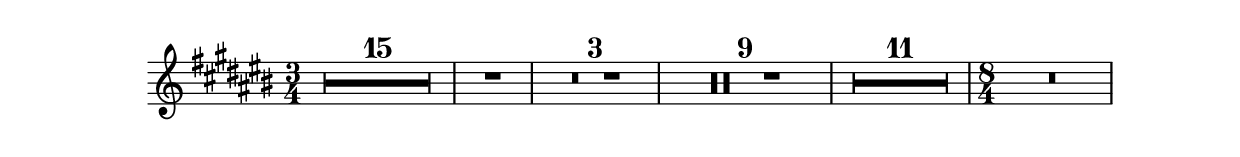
\version "1.9.4"
\header{

texidoc="
Multiple measure rests do not collide with barlines and clefs.  They
are not expanded when you set @code{Score.skipBars}.  Although the
multi-measure-rest is a Spanner, minimum distances are set to keep it
colliding from barlines. 

Rests over measures during longer than 2 wholes use breve rests. When
more than 10 or more measures (tunable through @code{expand-limit})
are used then a different symbol is used.

"
}


\score { \notes {
    \time 3/4 \key cis \major
    R2.*15
  
    R2.
    R2.*3
    R2.*9
    R2.*11

\time 8/4 R1*2
}
	\paper {
	\translator {
		\ScoreContext
		skipBars = ##t
	}
	raggedright = ##t	
	}
}

